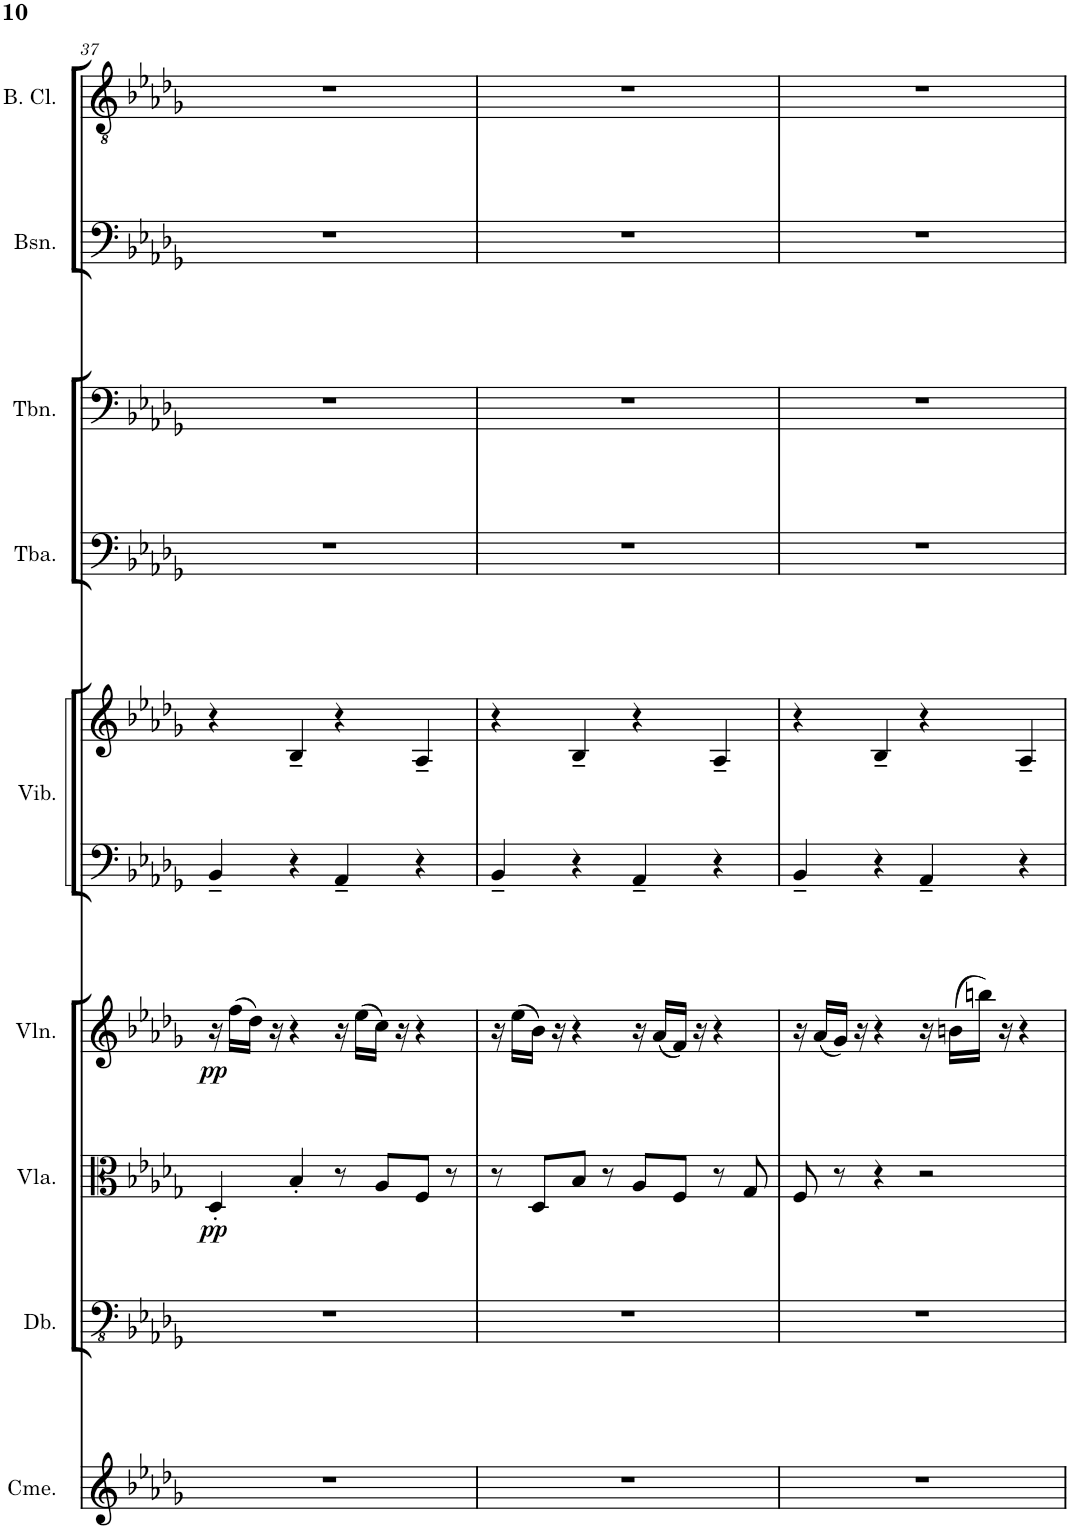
**kern	**kern	**kern	**dynam	**kern	**dynam	**kern	**kern	**kern	**kern	**kern	**kern
*part9	*part8	*part7	*part7	*part6	*part6	*part5	*part5	*part4	*part3	*part2	*part1
*staff10	*staff9	*staff8	*staff8	*staff7	*staff7	*staff6	*staff5	*staff4	*staff3	*staff2	*staff1
*I"Chimes	*I"Double Bass	*I"Viola	*	*I"Violin	*	*I"Vibraphone	*	*I"Tuba	*I"Trombone	*I"Bassoon	*I"Bass Clarinet
*I'Cme.	*I'Db.	*I'Vla.	*	*I'Vln.	*	*I'Vib.	*	*I'Tba.	*I'Tbn.	*I'Bsn.	*I'B. Cl.
!!LO:PB:g=z
*clefG2	*clefFv4	*clefC3	*	*clefG2	*	*clefF4	*clefG2	*clefF4	*clefF4	*clefF4	*clefGv2
*	*ITrd7c12	*	*	*	*	*	*	*	*	*	*ITrd8c14
*k[b-e-a-d-g-]	*k[b-e-a-d-g-]	*k[b-e-a-d-g-]	*	*k[b-e-a-d-g-]	*	*k[b-e-a-d-g-]	*k[b-e-a-d-g-]	*k[b-e-a-d-g-]	*k[b-e-a-d-g-]	*k[b-e-a-d-g-]	*k[b-e-a-d-g-]
*M2/2	*M2/2	*M2/2	*	*M2/2	*	*M2/2	*M2/2	*M2/2	*M2/2	*M2/2	*M2/2
*met(c|)	*met(c|)	*met(c|)	*	*met(c|)	*	*met(c|)	*met(c|)	*met(c|)	*met(c|)	*met(c|)	*met(c|)
=37	=37	=37	=37	=37	=37	=37	=37	=37	=37	=37	=37
!	!	!	!LO:DY:b	!	!LO:DY:b	!	!	!	!	!	!
1r	1r	4D-'/	pp	16r	pp	4BB-~/	4r	1r	1r	1r	1r
.	.	.	.	(16ff\LL	.	.	.	.	.	.	.
.	.	.	.	16dd-\JJ)	.	.	.	.	.	.	.
.	.	.	.	16r	.	.	.	.	.	.	.
.	.	4B-'/	.	4r	.	4r	4B-~/	.	.	.	.
.	.	8r	.	16r	.	4AA-~/	4r	.	.	.	.
.	.	.	.	(16ee-\LL	.	.	.	.	.	.	.
.	.	8A-/L	.	16cc\JJ)	.	.	.	.	.	.	.
.	.	.	.	16r	.	.	.	.	.	.	.
.	.	8F/J	.	4r	.	4r	4A-~/	.	.	.	.
.	.	8r	.	.	.	.	.	.	.	.	.
=38	=38	=38	=38	=38	=38	=38	=38	=38	=38	=38	=38
1r	1r	8r	.	16r	.	4BB-~/	4r	1r	1r	1r	1r
.	.	.	.	(16ee-\LL	.	.	.	.	.	.	.
.	.	8D-/L	.	16b-\JJ)	.	.	.	.	.	.	.
.	.	.	.	16r	.	.	.	.	.	.	.
.	.	8B-/J	.	4r	.	4r	4B-~/	.	.	.	.
.	.	8r	.	.	.	.	.	.	.	.	.
.	.	8A-/L	.	16r	.	4AA-~/	4r	.	.	.	.
.	.	.	.	(16a-/LL	.	.	.	.	.	.	.
.	.	8F/J	.	16f/JJ)	.	.	.	.	.	.	.
.	.	.	.	16r	.	.	.	.	.	.	.
.	.	8r	.	4r	.	4r	4A-~/	.	.	.	.
.	.	8G-/	.	.	.	.	.	.	.	.	.
=39	=39	=39	=39	=39	=39	=39	=39	=39	=39	=39	=39
1r	1r	8F/	.	16r	.	4BB-~/	4r	1r	1r	1r	1r
.	.	.	.	(16a-/LL	.	.	.	.	.	.	.
.	.	8r	.	16g-/JJ)	.	.	.	.	.	.	.
.	.	.	.	16r	.	.	.	.	.	.	.
.	.	4r	.	4r	.	4r	4B-~/	.	.	.	.
.	.	2r	.	16r	.	4AA-~/	4r	.	.	.	.
.	.	.	.	(16bn\LL	.	.	.	.	.	.	.
.	.	.	.	16bbn\JJ)	.	.	.	.	.	.	.
.	.	.	.	16r	.	.	.	.	.	.	.
.	.	.	.	4r	.	4r	4A-~/	.	.	.	.
=	=	=	=	=	=	=	=	=	=	=	=
*-	*-	*-	*-	*-	*-	*-	*-	*-	*-	*-	*-
